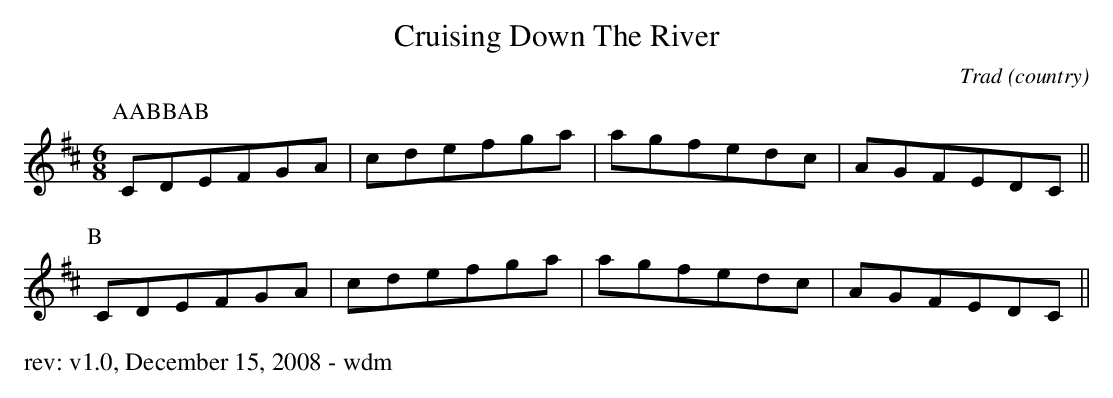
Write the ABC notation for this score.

X:1
T: Cruising Down The River
O: Trad (country)
M: 6/8
K: Dmaj
P: AABBAB
P:A
CDEFGA|cdefga|agfedc|AGFEDC||
P:B
CDEFGA|cdefga|agfedc|AGFEDC||
